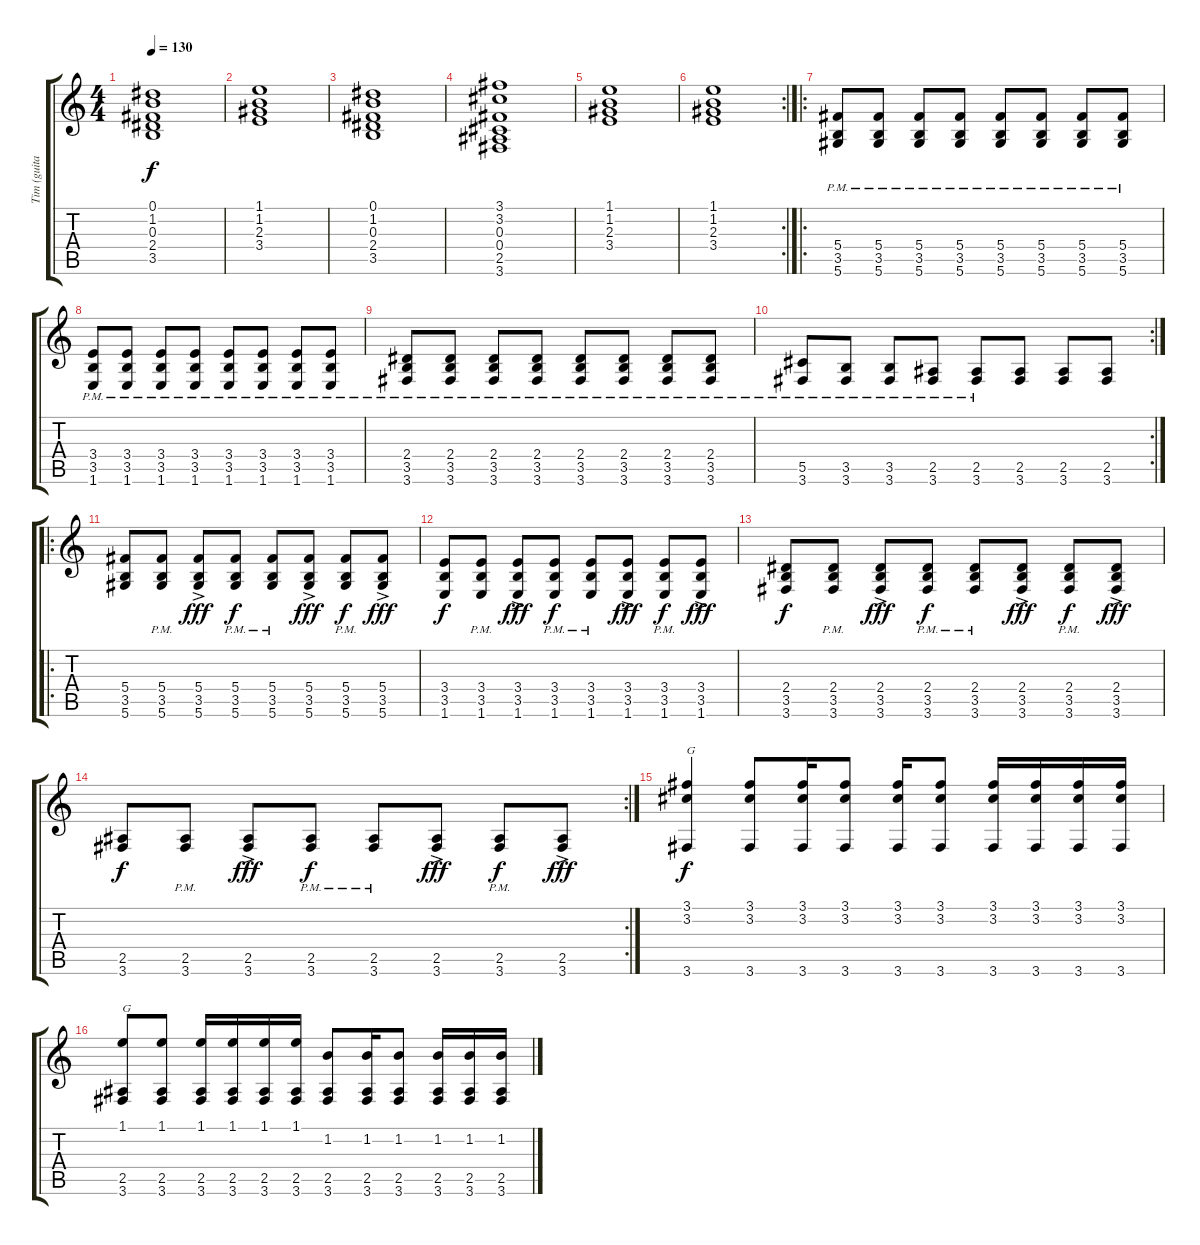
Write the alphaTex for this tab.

\track ("Tim (guitar)" "Tim (guita") {instrument acousticguitarnylon}
\staff {score tabs}
\tuning (Eb4 Bb3 Gb3 Db3 Ab2 Eb2) {hide}
\ts (4 4)
\tempo 130
\clef g2
\ks c
(0.1 1.2 0.3 2.4 3.5).1{dy f} |
(1.1 1.2 2.3 3.4).1 |
(0.1 1.2 0.3 2.4 3.5).1 |
(3.1 3.2 0.3 0.4 2.5 3.6).1 |
(1.1 1.2 2.3 3.4).1 |
\rc 2
(1.1 1.2 2.3 3.4).1 |
\ro
(5.4{pm} 3.5{pm} 5.6{pm}).8 (5.4{pm} 3.5{pm} 5.6{pm}).8 (5.4{pm} 3.5{pm} 5.6{pm}).8 (5.4{pm} 3.5{pm} 5.6{pm}).8 (5.4{pm} 3.5{pm} 5.6{pm}).8 (5.4{pm} 3.5{pm} 5.6{pm}).8 (5.4{pm} 3.5{pm} 5.6{pm}).8 (5.4{pm} 3.5{pm} 5.6{pm}).8 |
(3.4{pm} 3.5{pm} 1.6{pm}).8 (3.4{pm} 3.5{pm} 1.6{pm}).8 (3.4{pm} 3.5{pm} 1.6{pm}).8 (3.4{pm} 3.5{pm} 1.6{pm}).8 (3.4{pm} 3.5{pm} 1.6{pm}).8 (3.4{pm} 3.5{pm} 1.6{pm}).8 (3.4{pm} 3.5{pm} 1.6{pm}).8 (3.4{pm} 3.5{pm} 1.6{pm}).8 |
(2.4{pm} 3.5{pm} 3.6{pm}).8 (2.4{pm} 3.5{pm} 3.6{pm}).8 (2.4{pm} 3.5{pm} 3.6{pm}).8 (2.4{pm} 3.5{pm} 3.6{pm}).8 (2.4{pm} 3.5{pm} 3.6{pm}).8 (2.4{pm} 3.5{pm} 3.6{pm}).8 (2.4{pm} 3.5{pm} 3.6{pm}).8 (2.4{pm} 3.5{pm} 3.6{pm}).8 |
\rc 2
(5.5{pm} 3.6{pm}).8 (3.5{pm} 3.6{pm}).8 (3.5{pm} 3.6{pm}).8 (2.5{pm} 3.6{pm}).8 (2.5{pm} 3.6{pm}).8 (2.5 3.6).8 (2.5 3.6).8 (2.5 3.6).8 |
\ro
(5.4 3.5 5.6).8 (5.4{pm} 3.5{pm} 5.6{pm}).8 (5.4{ac} 3.5{ac} 5.6{ac}).8{dy fff} (5.4{pm} 3.5{pm} 5.6{pm}).8{dy f} (5.4{pm} 3.5{pm} 5.6{pm}).8 (5.4{ac} 3.5{ac} 5.6{ac}).8{dy fff} (5.4{pm} 3.5{pm} 5.6{pm}).8{dy f} (5.4{ac} 3.5{ac} 5.6{ac}).8{dy fff} |
(3.4 3.5 1.6).8{dy f} (3.4{pm} 3.5{pm} 1.6{pm}).8 (3.4{ac} 3.5{ac} 1.6{ac}).8{dy fff} (3.4{pm} 3.5{pm} 1.6{pm}).8{dy f} (3.4{pm} 3.5{pm} 1.6{pm}).8 (3.4{ac} 3.5{ac} 1.6{ac}).8{dy fff} (3.4{pm} 3.5{pm} 1.6{pm}).8{dy f} (3.4{ac} 3.5{ac} 1.6{ac}).8{dy fff} |
(2.4 3.5 3.6).8{dy f} (2.4{pm} 3.5{pm} 3.6{pm}).8 (2.4{ac} 3.5{ac} 3.6{ac}).8{dy fff} (2.4{pm} 3.5{pm} 3.6{pm}).8{dy f} (2.4{pm} 3.5{pm} 3.6{pm}).8 (2.4{ac} 3.5{ac} 3.6{ac}).8{dy fff} (2.4{pm} 3.5{pm} 3.6{pm}).8{dy f} (2.4{ac} 3.5 3.6{ac}).8{dy fff} |
\rc 2
(2.5 3.6).8{dy f} (2.5{pm} 3.6{pm}).8 (2.5 3.6{ac}).8{dy fff} (2.5{pm} 3.6{pm}).8{dy f} (2.5{pm} 3.6{pm}).8 (2.5 3.6{ac}).8{dy fff} (2.5{pm} 3.6{pm}).8{dy f} (2.5 3.6{ac}).8{dy fff} |
(3.1 3.2 3.6).4{txt "G" dy f} (3.1 3.2 3.6).8 (3.1 3.2 3.6).16 (3.1 3.2 3.6).8 (3.1 3.2 3.6).16 (3.1 3.2 3.6).8 (3.1 3.2 3.6).16 (3.1 3.2 3.6).16 (3.1 3.2 3.6).16 (3.1 3.2 3.6).16 |
(1.1 2.5 3.6).8{txt "G"} (1.1 2.5 3.6).8 (1.1 2.5 3.6).16 (1.1 2.5 3.6).16 (1.1 2.5 3.6).16 (1.1 2.5 3.6).16 (1.2 2.5 3.6).8 (1.2 2.5 3.6).16 (1.2 2.5 3.6).8 (1.2 2.5 3.6).16 (1.2 2.5 3.6).16 (1.2 2.5 3.6).16
